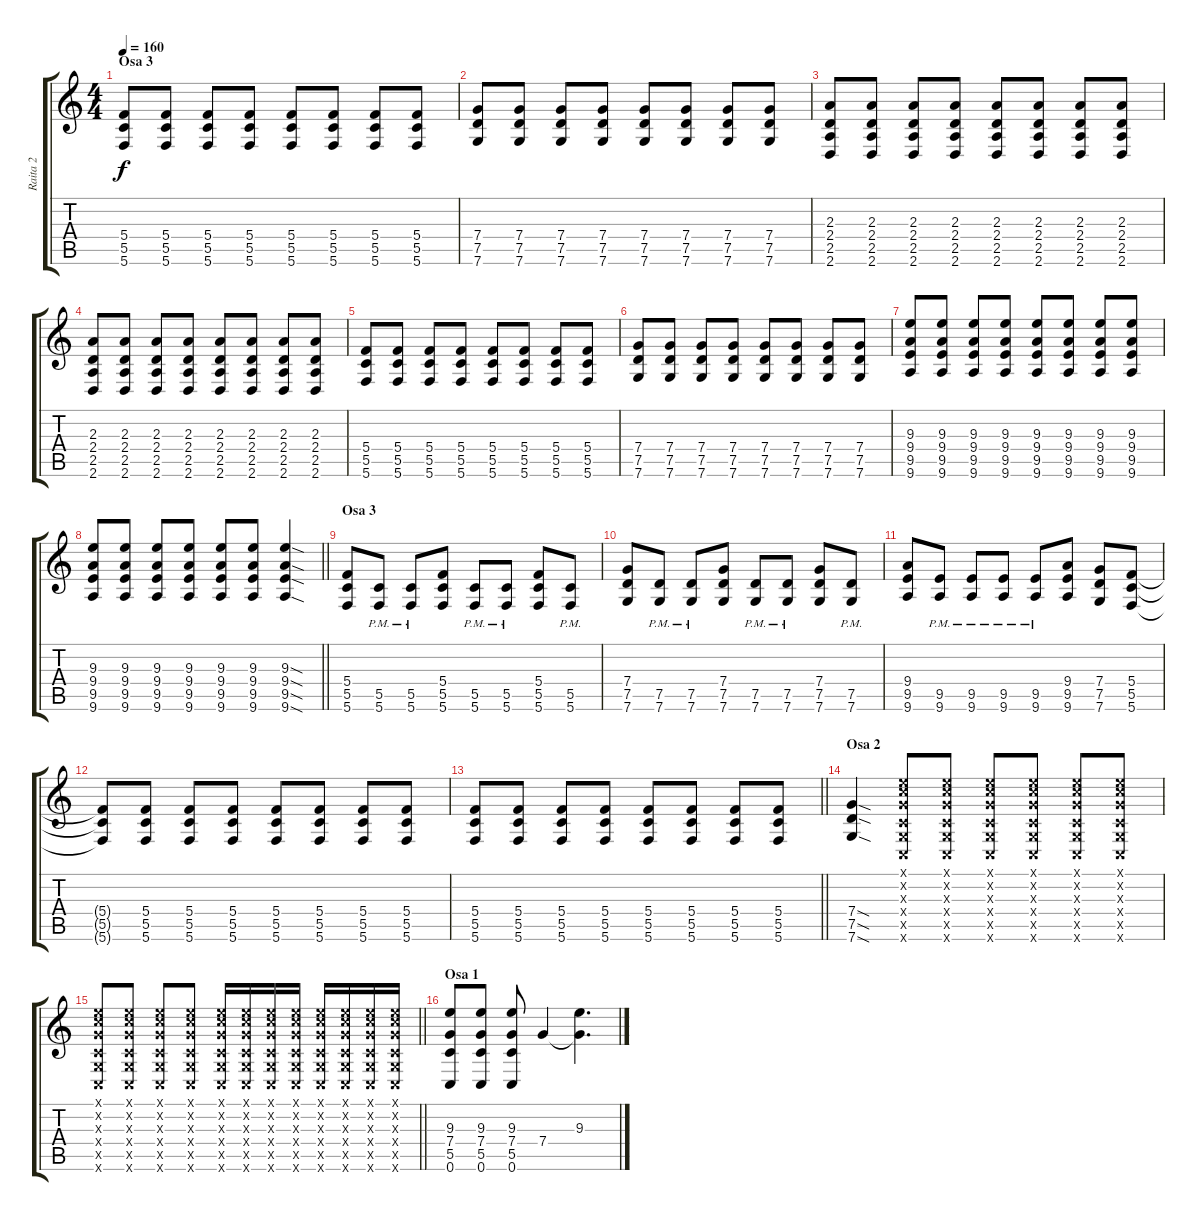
\track ("Raita 2" "Raita 2") {instrument overdrivenguitar}
\staff {score tabs}
\tuning (E4 C4 G3 C3 G2 C2) {hide}
\ts (4 4)
\section ("" "Osa 3")
\tempo 160
\clef g2
\ks c
(5.4 5.5 5.6).8{dy f} (5.4 5.5 5.6).8 (5.4 5.5 5.6).8 (5.4 5.5 5.6).8 (5.4 5.5 5.6).8 (5.4 5.5 5.6).8 (5.4 5.5 5.6).8 (5.4 5.5 5.6).8 |
(7.4 7.5 7.6).8 (7.4 7.5 7.6).8 (7.4 7.5 7.6).8 (7.4 7.5 7.6).8 (7.4 7.5 7.6).8 (7.4 7.5 7.6).8 (7.4 7.5 7.6).8 (7.4 7.5 7.6).8 |
(2.3 2.4 2.5 2.6).8 (2.3 2.4 2.5 2.6).8 (2.3 2.4 2.5 2.6).8 (2.3 2.4 2.5 2.6).8 (2.3 2.4 2.5 2.6).8 (2.3 2.4 2.5 2.6).8 (2.3 2.4 2.5 2.6).8 (2.3 2.4 2.5 2.6).8 |
(2.3 2.4 2.5 2.6).8 (2.3 2.4 2.5 2.6).8 (2.3 2.4 2.5 2.6).8 (2.3 2.4 2.5 2.6).8 (2.3 2.4 2.5 2.6).8 (2.3 2.4 2.5 2.6).8 (2.3 2.4 2.5 2.6).8 (2.3 2.4 2.5 2.6).8 |
(5.4 5.5 5.6).8 (5.4 5.5 5.6).8 (5.4 5.5 5.6).8 (5.4 5.5 5.6).8 (5.4 5.5 5.6).8 (5.4 5.5 5.6).8 (5.4 5.5 5.6).8 (5.4 5.5 5.6).8 |
(7.4 7.5 7.6).8 (7.4 7.5 7.6).8 (7.4 7.5 7.6).8 (7.4 7.5 7.6).8 (7.4 7.5 7.6).8 (7.4 7.5 7.6).8 (7.4 7.5 7.6).8 (7.4 7.5 7.6).8 |
(9.3 9.4 9.5 9.6).8 (9.3 9.4 9.5 9.6).8 (9.3 9.4 9.5 9.6).8 (9.3 9.4 9.5 9.6).8 (9.3 9.4 9.5 9.6).8 (9.3 9.4 9.5 9.6).8 (9.3 9.4 9.5 9.6).8 (9.3 9.4 9.5 9.6).8 |
\barLineRight lightlight
(9.3 9.4 9.5 9.6).8 (9.3 9.4 9.5 9.6).8 (9.3 9.4 9.5 9.6).8 (9.3 9.4 9.5 9.6).8 (9.3 9.4 9.5 9.6).8 (9.3 9.4 9.5 9.6).8 (9.3{sod} 9.4{sod} 9.5{sod} 9.6{sod}).4 |
\section ("" "Osa 3")
(5.4 5.5 5.6).8 (5.5{pm} 5.6{pm}).8 (5.5{pm} 5.6{pm}).8 (5.4 5.5 5.6).8 (5.5{pm} 5.6{pm}).8 (5.5{pm} 5.6{pm}).8 (5.4 5.5 5.6).8 (5.5{pm} 5.6{pm}).8 |
(7.4 7.5 7.6).8 (7.5{pm} 7.6{pm}).8 (7.5{pm} 7.6{pm}).8 (7.4 7.5 7.6).8 (7.5{pm} 7.6{pm}).8 (7.5{pm} 7.6{pm}).8 (7.4 7.5 7.6).8 (7.5{pm} 7.6{pm}).8 |
(9.4 9.5 9.6).8 (9.5{pm} 9.6{pm}).8 (9.5{pm} 9.6{pm}).8 (9.5{pm} 9.6{pm}).8 (9.5{pm} 9.6{pm}).8 (9.4 9.5 9.6).8 (7.4 7.5 7.6).8 (5.4 5.5 5.6).8 |
(5.4{t} 5.5{t} 5.6{t}).8 (5.4 5.5 5.6).8 (5.4 5.5 5.6).8 (5.4 5.5 5.6).8 (5.4 5.5 5.6).8 (5.4 5.5 5.6).8 (5.4 5.5 5.6).8 (5.4 5.5 5.6).8 |
\barLineRight lightlight
(5.4 5.5 5.6).8 (5.4 5.5 5.6).8 (5.4 5.5 5.6).8 (5.4 5.5 5.6).8 (5.4 5.5 5.6).8 (5.4 5.5 5.6).8 (5.4 5.5 5.6).8 (5.4 5.5 5.6).8 |
\section ("" "Osa 2")
(7.4{sod} 7.5{sod} 7.6{sod}).4 (0.1{x} 0.2{x} 0.3{x} 0.4{x} 0.5{x} 0.6{x}).8 (0.1{x} 0.2{x} 0.3{x} 0.4{x} 0.5{x} 0.6{x}).8 (0.1{x} 0.2{x} 0.3{x} 0.4{x} 0.5{x} 0.6{x}).8 (0.1{x} 0.2{x} 0.3{x} 0.4{x} 0.5{x} 0.6{x}).8 (0.1{x} 0.2{x} 0.3{x} 0.4{x} 0.5{x} 0.6{x}).8 (0.1{x} 0.2{x} 0.3{x} 0.4{x} 0.5{x} 0.6{x}).8 |
\barLineRight lightlight
(0.1{x} 0.2{x} 0.3{x} 0.4{x} 0.5{x} 0.6{x}).8 (0.1{x} 0.2{x} 0.3{x} 0.4{x} 0.5{x} 0.6{x}).8 (0.1{x} 0.2{x} 0.3{x} 0.4{x} 0.5{x} 0.6{x}).8 (0.1{x} 0.2{x} 0.3{x} 0.4{x} 0.5{x} 0.6{x}).8 (0.1{x} 0.2{x} 0.3{x} 0.4{x} 0.5{x} 0.6{x}).16 (0.1{x} 0.2{x} 0.3{x} 0.4{x} 0.5{x} 0.6{x}).16 (0.1{x} 0.2{x} 0.3{x} 0.4{x} 0.5{x} 0.6{x}).16 (0.1{x} 0.2{x} 0.3{x} 0.4{x} 0.5{x} 0.6{x}).16 (0.1{x} 0.2{x} 0.3{x} 0.4{x} 0.5{x} 0.6{x}).16 (0.1{x} 0.2{x} 0.3{x} 0.4{x} 0.5{x} 0.6{x}).16 (0.1{x} 0.2{x} 0.3{x} 0.4{x} 0.5{x} 0.6{x}).16 (0.1{x} 0.2{x} 0.3{x} 0.4{x} 0.5{x} 0.6{x}).16 |
\section ("" "Osa 1")
(9.3 7.4 5.5 0.6).8 (9.3 7.4 5.5 0.6).8 (9.3 7.4 5.5 0.6).8 7.4.4 (9.3 7.4{t}).4{d}
